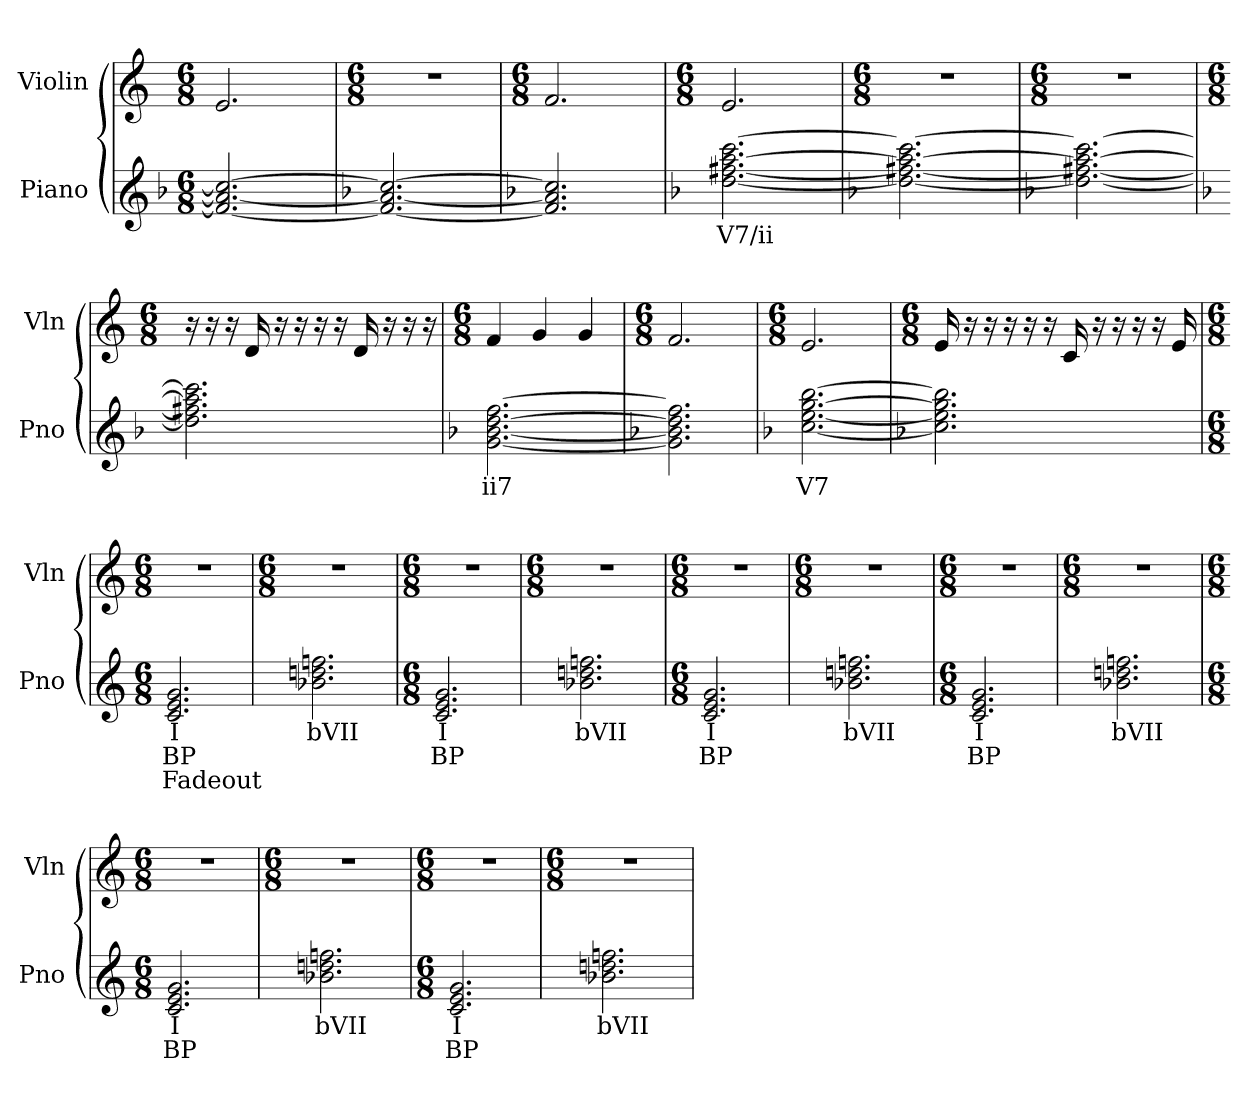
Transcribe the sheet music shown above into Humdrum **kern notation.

**kern	**text	**text	**text	**kern
*part2	*part2	*part2	*part2	*part1
*staff2	*staff2	*staff2	*staff2	*staff1
*I"Piano	*	*	*	*I"Violin
*I'Pno	*	*	*	*I'Vln
*k[b-]	*	*	*	*
*F:	*	*	*	*
*M6/8	*	*	*	*M6/8
=	=	=	=	=
2.f_ 2.a_ 2.cc_	.	.	.	2.e
=	=	=	=	=
*k[b-]	*	*	*	*
*F:	*	*	*	*
*	*	*	*	*M6/8
2.f_ 2.a_ 2.cc_	.	.	.	2.r
=	=	=	=	=
*k[b-]	*	*	*	*
*F:	*	*	*	*
*	*	*	*	*M6/8
2.f] 2.a] 2.cc]	.	.	.	2.f
=	=	=	=	=
*k[b-]	*	*	*	*
*F:	*	*	*	*
*	*	*	*	*M6/8
[2.dd [2.ff#X [2.aa [2.ccc	V7/ii	.	.	2.e
=	=	=	=	=
*k[b-]	*	*	*	*
*F:	*	*	*	*
*	*	*	*	*M6/8
2.dd_ 2.ff#X_ 2.aa_ 2.ccc_	.	.	.	2.r
=	=	=	=	=
*k[b-]	*	*	*	*
*F:	*	*	*	*
*	*	*	*	*M6/8
2.dd_ 2.ff#X_ 2.aa_ 2.ccc_	.	.	.	2.r
=	=	=	=	=
*k[b-]	*	*	*	*
*F:	*	*	*	*
*	*	*	*	*M6/8
2.dd] 2.ff#X] 2.aa] 2.ccc]	.	.	.	16r
.	.	.	.	16r
.	.	.	.	16r
.	.	.	.	16d
.	.	.	.	16r
.	.	.	.	16r
.	.	.	.	16r
.	.	.	.	16r
.	.	.	.	16d
.	.	.	.	16r
.	.	.	.	16r
.	.	.	.	16r
=	=	=	=	=
*k[b-]	*	*	*	*
*F:	*	*	*	*
*	*	*	*	*M6/8
[2.g [2.b- [2.dd [2.ff	ii7	.	.	4f
.	.	.	.	4g
.	.	.	.	4g
=	=	=	=	=
*k[b-]	*	*	*	*
*F:	*	*	*	*
*	*	*	*	*M6/8
2.g] 2.b-] 2.dd] 2.ff]	.	.	.	2.f
=	=	=	=	=
*k[b-]	*	*	*	*
*F:	*	*	*	*
*	*	*	*	*M6/8
[2.cc [2.ee [2.gg [2.bb-	V7	.	.	2.e
=	=	=	=	=
*k[b-]	*	*	*	*
*F:	*	*	*	*
*	*	*	*	*M6/8
2.cc] 2.ee] 2.gg] 2.bb-]	.	.	.	16e
.	.	.	.	16r
.	.	.	.	16r
.	.	.	.	16r
.	.	.	.	16r
.	.	.	.	16r
.	.	.	.	16c
.	.	.	.	16r
.	.	.	.	16r
.	.	.	.	16r
.	.	.	.	16r
.	.	.	.	16e
=	=	=	=	=
*k[]	*	*	*	*
*C:	*	*	*	*
*M6/8	*	*	*	*M6/8
2.c 2.e 2.g	I	BP	Fadeout	2.r
=	=	=	=	=
*k[]	*	*	*	*
*C:	*	*	*	*
*	*	*	*	*M6/8
2.b-X 2.ddn 2.ffn	bVII	.	.	2.r
=	=	=	=	=
*k[]	*	*	*	*
*C:	*	*	*	*
*M6/8	*	*	*	*M6/8
2.c 2.e 2.g	I	BP	.	2.r
=	=	=	=	=
*k[]	*	*	*	*
*C:	*	*	*	*
*	*	*	*	*M6/8
2.b-X 2.ddn 2.ffn	bVII	.	.	2.r
=	=	=	=	=
*k[]	*	*	*	*
*C:	*	*	*	*
*M6/8	*	*	*	*M6/8
2.c 2.e 2.g	I	BP	.	2.r
=	=	=	=	=
*k[]	*	*	*	*
*C:	*	*	*	*
*	*	*	*	*M6/8
2.b-X 2.ddn 2.ffn	bVII	.	.	2.r
=	=	=	=	=
*k[]	*	*	*	*
*C:	*	*	*	*
*M6/8	*	*	*	*M6/8
2.c 2.e 2.g	I	BP	.	2.r
=	=	=	=	=
*k[]	*	*	*	*
*C:	*	*	*	*
*	*	*	*	*M6/8
2.b-X 2.ddn 2.ffn	bVII	.	.	2.r
=	=	=	=	=
*k[]	*	*	*	*
*C:	*	*	*	*
*M6/8	*	*	*	*M6/8
2.c 2.e 2.g	I	BP	.	2.r
=	=	=	=	=
*k[]	*	*	*	*
*C:	*	*	*	*
*	*	*	*	*M6/8
2.b-X 2.ddn 2.ffn	bVII	.	.	2.r
=	=	=	=	=
*k[]	*	*	*	*
*C:	*	*	*	*
*M6/8	*	*	*	*M6/8
2.c 2.e 2.g	I	BP	.	2.r
=	=	=	=	=
*k[]	*	*	*	*
*C:	*	*	*	*
*	*	*	*	*M6/8
2.b-X 2.ddn 2.ffn	bVII	.	.	2.r
=	=	=	=	=
*-	*-	*-	*-	*-
